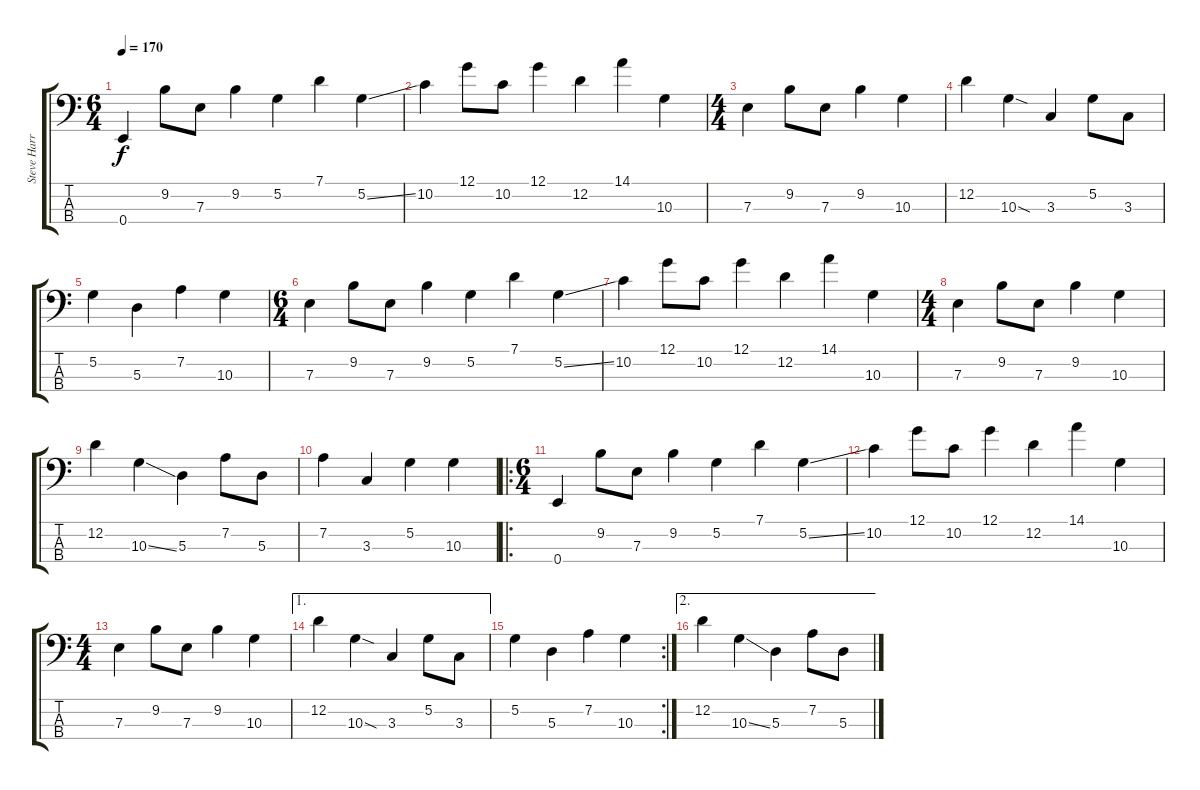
\track ("Steve Harris" "Steve Harr") {instrument electricbassfinger}
\staff {score tabs}
\tuning (G2 D2 A1 E1) {hide}
\ts (6 4)
\tempo 170
\clef f4
\ks c
0.4.4{dy f instrument electricbassfinger} 9.2.8 7.3.8 9.2.4 5.2.4 7.1.4 5.2{ss}.4 |
10.2.4 12.1.8 10.2.8 12.1.4 12.2.4 14.1.4 10.3.4 |
\ts (4 4)
7.3.4 9.2.8 7.3.8 9.2.4 10.3.4 |
12.2.4 10.3{sod}.4 3.3.4 5.2.8 3.3.8 |
5.2.4 5.3.4 7.2.4 10.3.4 |
\ts (6 4)
7.3.4 9.2.8 7.3.8 9.2.4 5.2.4 7.1.4 5.2{ss}.4 |
10.2.4 12.1.8 10.2.8 12.1.4 12.2.4 14.1.4 10.3.4 |
\ts (4 4)
7.3.4 9.2.8 7.3.8 9.2.4 10.3.4 |
12.2.4 10.3{ss}.4 5.3.4 7.2.8 5.3.8 |
7.2.4 3.3.4 5.2.4 10.3.4 |
\ro
\ts (6 4)
0.4.4 9.2.8 7.3.8 9.2.4 5.2.4 7.1.4 5.2{ss}.4 |
10.2.4 12.1.8 10.2.8 12.1.4 12.2.4 14.1.4 10.3.4 |
\ts (4 4)
7.3.4 9.2.8 7.3.8 9.2.4 10.3.4 |
\ae 1
12.2.4 10.3{sod}.4 3.3.4 5.2.8 3.3.8 |
\rc 2
5.2.4 5.3.4 7.2.4 10.3.4 |
\ae 2
12.2.4 10.3{ss}.4 5.3.4 7.2.8 5.3.8
